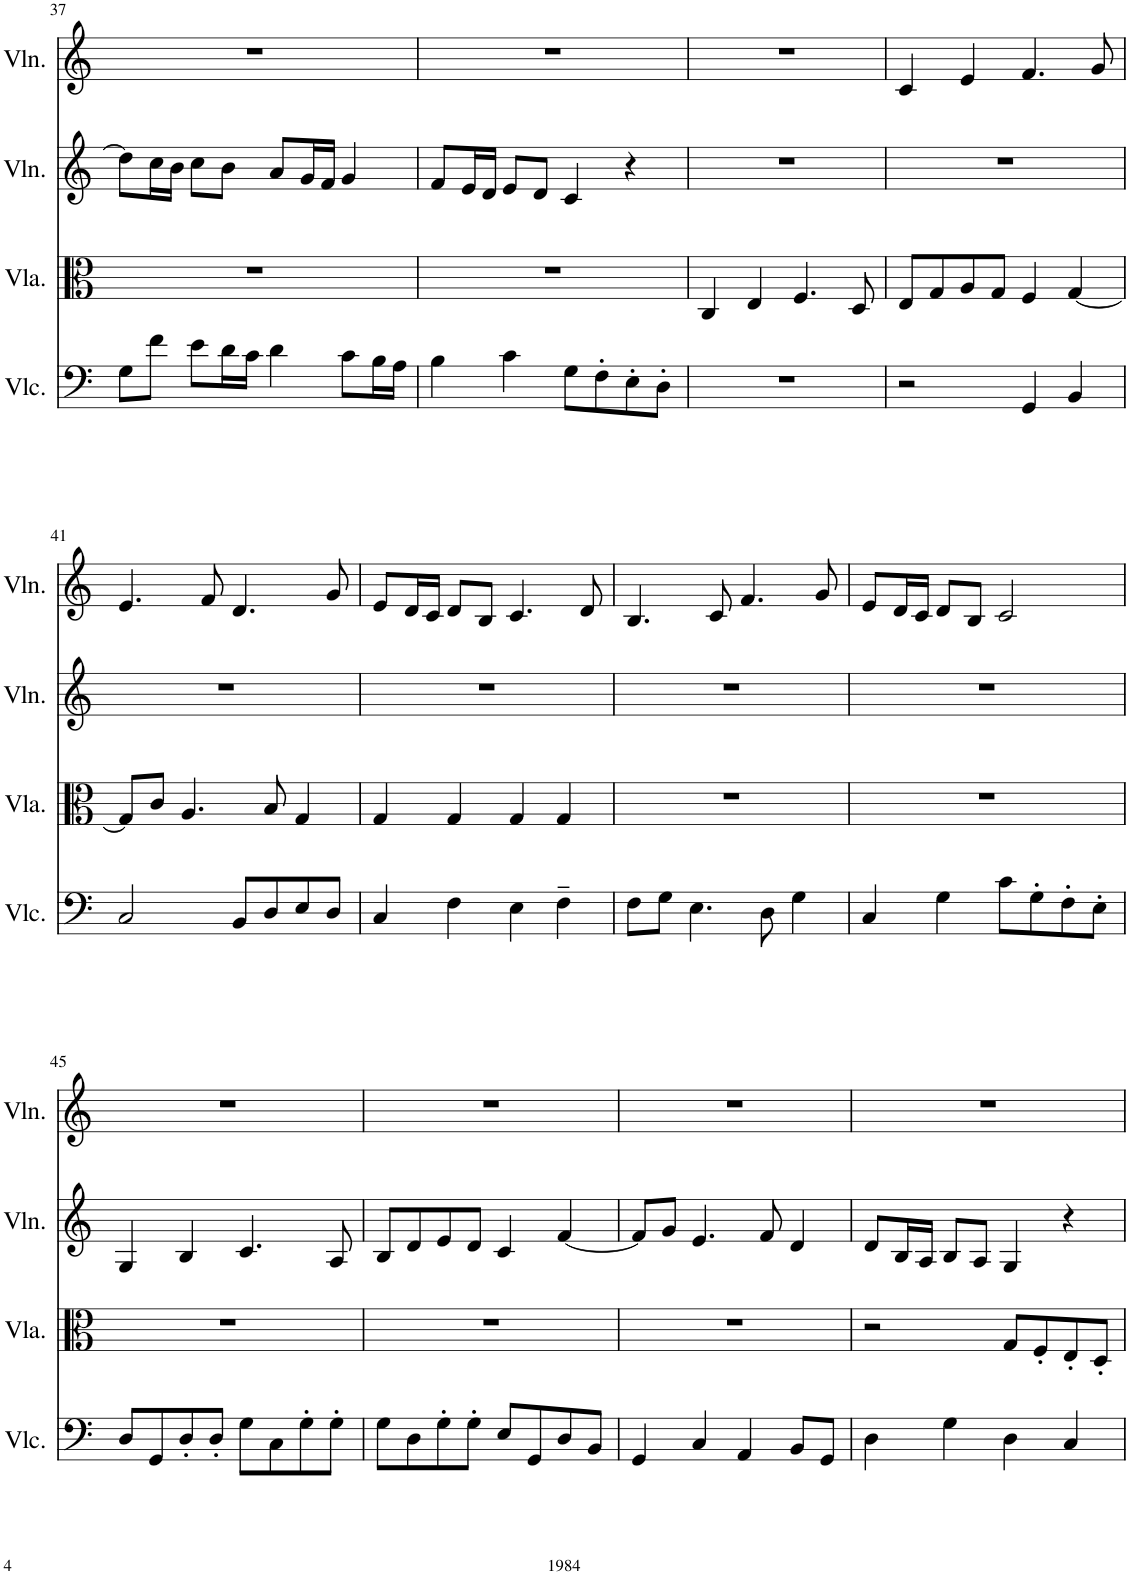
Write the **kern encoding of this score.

**kern	**kern	**kern	**kern
*part4	*part3	*part2	*part1
*staff4	*staff3	*staff2	*staff1
*I"Violoncello	*I"Viola	*I"Violin	*I"Violin
*I'Vlc.	*I'Vla.	*I'Vln.	*I'Vln.
!!LO:PB:g=z
*clefF4	*clefC3	*clefG2	*clefG2
*k[]	*k[]	*k[]	*k[]
*M4/4	*M4/4	*M4/4	*M4/4
=37	=37	=37	=37
8G\L	1r	8dd\L]	1r
8f\J	.	16cc\L	.
.	.	16b\JJ	.
8e\L	.	8cc\L	.
16d\L	.	8b\J	.
16c\JJ	.	.	.
4d\	.	8a/L	.
.	.	16g/L	.
.	.	16f/JJ	.
8c\L	.	4g/	.
16B\L	.	.	.
16A\JJ	.	.	.
=38	=38	=38	=38
4B\	1r	8f/L	1r
.	.	16e/L	.
.	.	16d/JJ	.
4c\	.	8e/L	.
.	.	8d/J	.
8G\L	.	4c/	.
8F'\	.	.	.
8E'\	.	4r	.
8D'\J	.	.	.
=39	=39	=39	=39
1r	4C/	1r	1r
.	4E/	.	.
.	4.F/	.	.
.	8D/	.	.
=40	=40	=40	=40
2r	8E/L	1r	4c/
.	8G/	.	.
.	8A/	.	4e/
.	8G/J	.	.
4GG/	4F/	.	4.f/
4BB/	[4G/	.	.
.	.	.	8g/
!!LO:LB:g=z
=41	=41	=41	=41
2C/	8G/L]	1r	4.e/
.	8c/J	.	.
.	4.A/	.	.
.	.	.	8f/
8BB/L	.	.	4.d/
8D/	8B/	.	.
8E/	4G/	.	.
8D/J	.	.	8g/
=42	=42	=42	=42
4C/	4G/	1r	8e/L
.	.	.	16d/L
.	.	.	16c/JJ
4F\	4G/	.	8d/L
.	.	.	8B/J
4E\	4G/	.	4.c/
4F~\	4G/	.	.
.	.	.	8d/
=43	=43	=43	=43
8F\L	1r	1r	4.B/
8G\J	.	.	.
4.E\	.	.	.
.	.	.	8c/
.	.	.	4.f/
8D\	.	.	.
4G\	.	.	.
.	.	.	8g/
=44	=44	=44	=44
4C/	1r	1r	8e/L
.	.	.	16d/L
.	.	.	16c/JJ
4G\	.	.	8d/L
.	.	.	8B/J
8c\L	.	.	2c/
8G'\	.	.	.
8F'\	.	.	.
8E'\J	.	.	.
!!LO:LB:g=z
=45	=45	=45	=45
8D/L	1r	4G/	1r
8GG/	.	.	.
8D'/	.	4B/	.
8D'/J	.	.	.
8G\L	.	4.c/	.
8C\	.	.	.
8G'\	.	.	.
8G'\J	.	8A/	.
=46	=46	=46	=46
8G\L	1r	8B/L	1r
8D\	.	8d/	.
8G'\	.	8e/	.
8G'\J	.	8d/J	.
8E/L	.	4c/	.
8GG/	.	.	.
8D/	.	[4f/	.
8BB/J	.	.	.
=47	=47	=47	=47
4GG/	1r	8f/L]	1r
.	.	8g/J	.
4C/	.	4.e/	.
4AA/	.	.	.
.	.	8f/	.
8BB/L	.	4d/	.
8GG/J	.	.	.
=48	=48	=48	=48
4D\	2r	8d/L	1r
.	.	16B/L	.
.	.	16A/JJ	.
4G\	.	8B/L	.
.	.	8A/J	.
4D\	8G/L	4G/	.
.	8F'/	.	.
4C/	8E'/	4r	.
.	8D'/J	.	.
=	=	=	=
*-	*-	*-	*-
